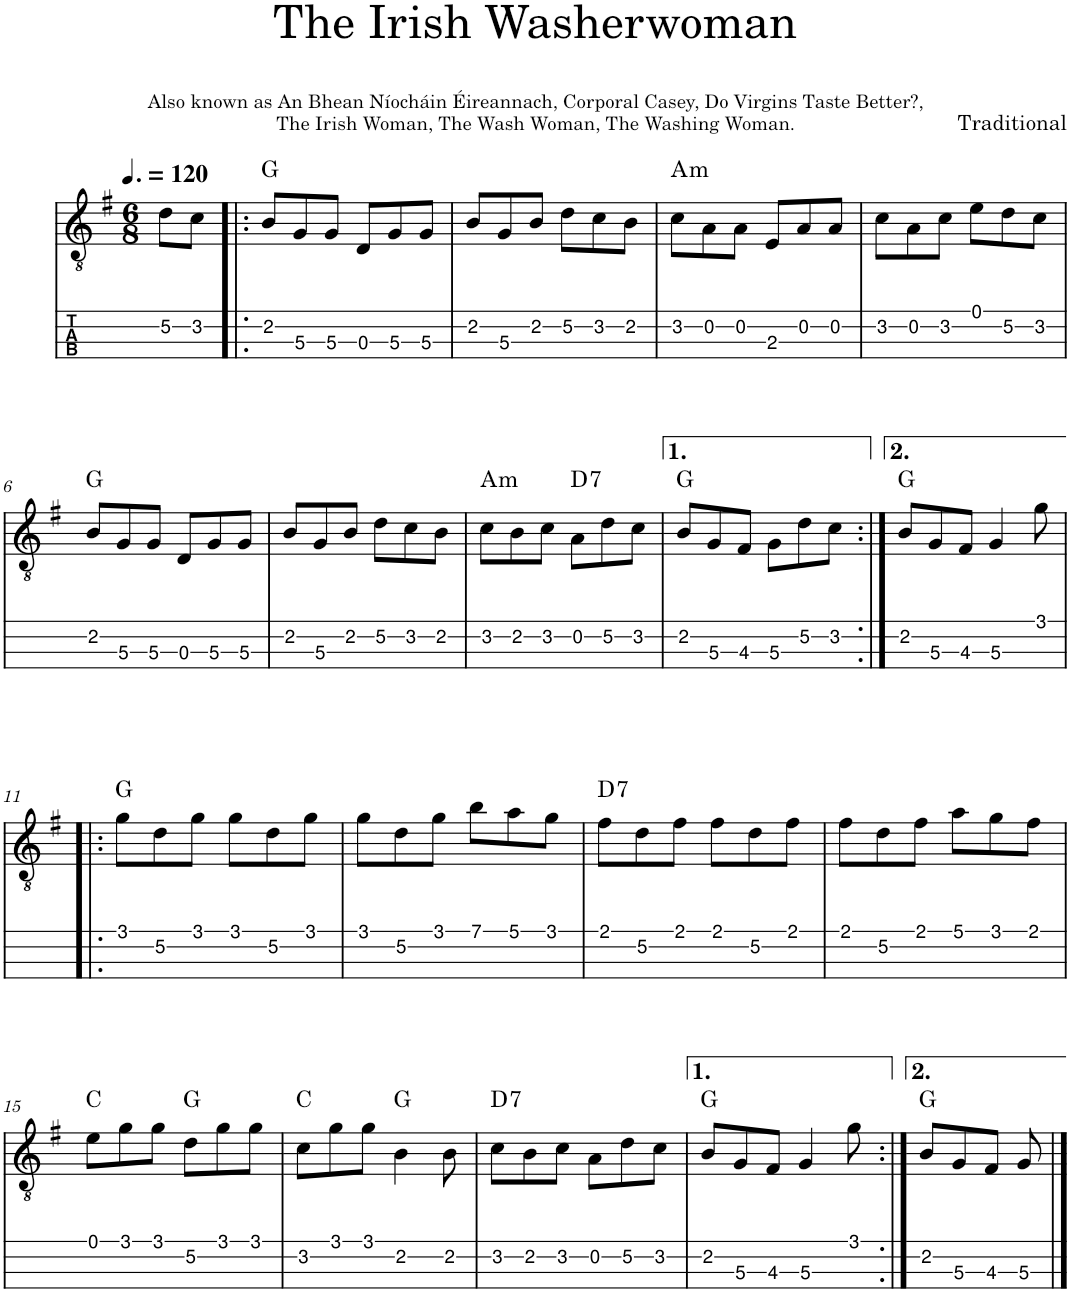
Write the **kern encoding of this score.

**kern	**kern	**harte
*part1	*part1	*part1
*staff2	*staff1	*
*I"Irish Tenor Banjo	*	*
*I'Bjo	*	*
*stria4	*	*
*	*clefGv2	*
*Trd7c12	*Trd7c12	*
*k[f#]	*k[f#]	*
*G:	*G:	*
*M6/8	*M6/8	*
*MM180	*MM180	*
=1	=1	=1
8dL	8d\L	.
8cJ	8c\J	.
=2!|:	=2!|:	=2!|:
8BL	8B/L	G:maj
8G	8G/	.
8GJ	8G/J	.
8DL	8D/L	.
8G	8G/	.
8GJ	8G/J	.
=3	=3	=3
8BL	8B/L	.
8G	8G/	.
8BJ	8B/J	.
8dL	8d\L	.
8c	8c\	.
8BJ	8B\J	.
=4	=4	=4
!	!	!LO:H:kt=m
8cL	8c\L	A:min
8A	8A\	.
8AJ	8A\J	.
8EL	8E/L	.
8A	8A/	.
8AJ	8A/J	.
=5	=5	=5
8cL	8c\L	.
8A	8A\	.
8cJ	8c\J	.
8eL	8e\L	.
8d	8d\	.
8cJ	8c\J	.
!!LO:LB:g=z
=6	=6	=6
8BL	8B/L	G:maj
8G	8G/	.
8GJ	8G/J	.
8DL	8D/L	.
8G	8G/	.
8GJ	8G/J	.
=7	=7	=7
8BL	8B/L	.
8G	8G/	.
8BJ	8B/J	.
8dL	8d\L	.
8c	8c\	.
8BJ	8B\J	.
=8	=8	=8
!	!	!LO:H:kt=m
8cL	8c\L	A:min
8B	8B\	.
8cJ	8c\J	.
!	!	!LO:H:kt=7
8AL	8A\L	D:7
8d	8d\	.
8cJ	8c\J	.
=9	=9	=9
8BL	8B/L	G:maj
8G	8G/	.
8F#J	8F#/J	.
8GL	8G\L	.
8d	8d\	.
8cJ	8c\J	.
=10:|!	=10:|!	=10:|!
8BL	8B/L	G:maj
8G	8G/	.
8F#J	8F#/J	.
4G	4G/	.
8g	8g\	.
!!LO:LB:g=z
=11!|:	=11!|:	=11!|:
8gL	8g\L	G:maj
8d	8d\	.
8gJ	8g\J	.
8gL	8g\L	.
8d	8d\	.
8gJ	8g\J	.
=12	=12	=12
8gL	8g\L	.
8d	8d\	.
8gJ	8g\J	.
8bL	8b\L	.
8a	8a\	.
8gJ	8g\J	.
=13	=13	=13
!	!	!LO:H:kt=7
8f#L	8f#\L	D:7
8d	8d\	.
8f#J	8f#\J	.
8f#L	8f#\L	.
8d	8d\	.
8f#J	8f#\J	.
=14	=14	=14
8f#L	8f#\L	.
8d	8d\	.
8f#J	8f#\J	.
8aL	8a\L	.
8g	8g\	.
8f#J	8f#\J	.
!!LO:LB:g=z
=15	=15	=15
8eL	8e\L	C:maj
8g	8g\	.
8gJ	8g\J	.
8dL	8d\L	G:maj
8g	8g\	.
8gJ	8g\J	.
=16	=16	=16
8cL	8c\L	C:maj
8g	8g\	.
8gJ	8g\J	.
4B	4B\	G:maj
8B	8B\	.
=17	=17	=17
!	!	!LO:H:kt=7
8cL	8c\L	D:7
8B	8B\	.
8cJ	8c\J	.
8AL	8A\L	.
8d	8d\	.
8cJ	8c\J	.
=18	=18	=18
8BL	8B/L	G:maj
8G	8G/	.
8F#J	8F#/J	.
4G	4G/	.
8g	8g\	.
=19:|!	=19:|!	=19:|!
8BL	8B/L	G:maj
8G	8G/	.
8F#J	8F#/J	.
8G	8G/	.
==	==	==
*-	*-	*-
